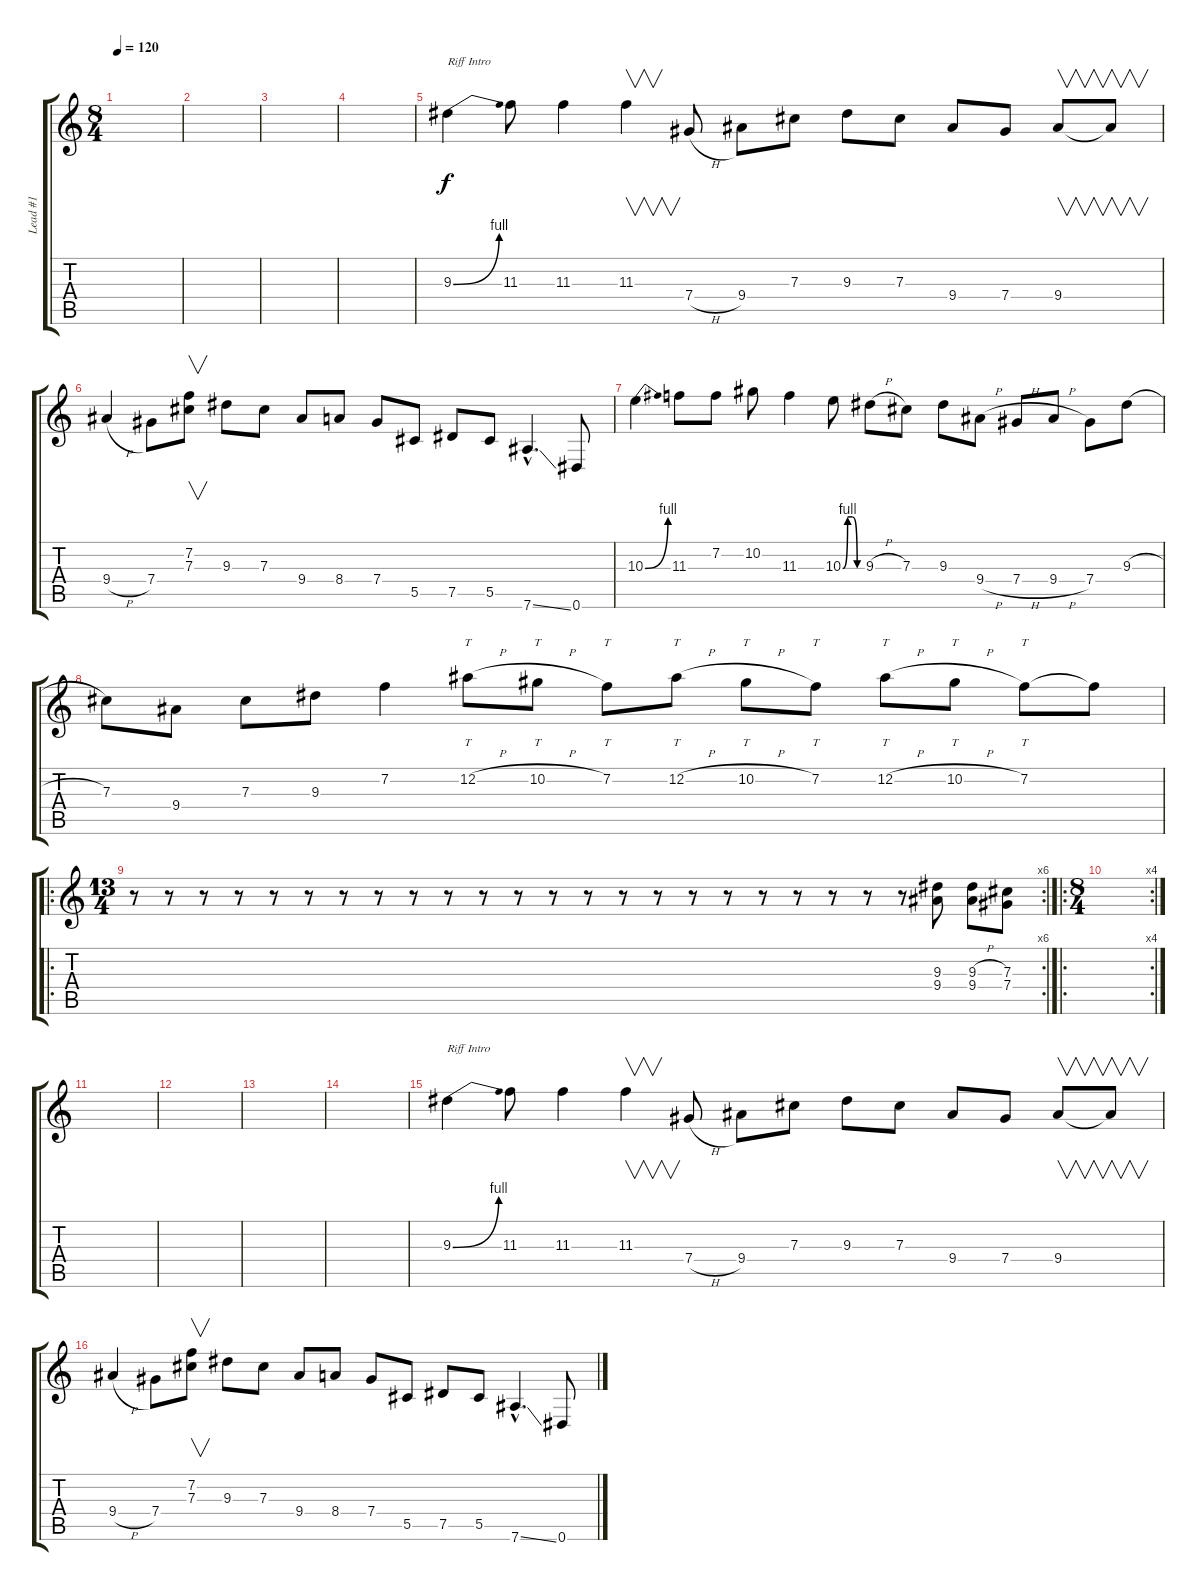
\track ("Lead #1" "Lead #1") {instrument overdrivenguitar}
\staff {score tabs}
\tuning (Eb4 Bb3 Gb3 Db3 Ab2 Eb2) {hide}
\ts (8 4)
\tempo 120
\clef g2
\ks c
|
|
|
|
9.3{be (bend 0 0 60 4)}.4{txt "Riff Intro"} 11.3.8 11.3.4 11.3.4{v} 7.4{h}.8 9.4.8 7.3.8 9.3.8 7.3.8 9.4.8 7.4.8 9.4.8{v} 9.4{t}.8{v} |
9.4{h}.4 7.4.8 (7.2 7.3).8{v} 9.3.8 7.3.8 9.4.8 8.4.8 7.4.8 5.5.8 7.5.8 5.5.8 7.6{ss hac}.4{d} 0.6.8 |
10.3{be (bend 0 0 60 4)}.4 11.3.8 7.2.8 10.2.8 11.3.4 10.3{be (custom 0 0 15 4 30 4 45 0 60 0)}.8 9.3{h}.8 7.3.8 9.3.8 9.4{h}.8 7.4{h}.8 9.4{h}.8 7.4.8 9.3{h}.8 |
7.3.8 9.4.8 7.3.8 9.3.8 7.2.4 12.2{h}.8{tt} 10.2{h}.8{tt} 7.2.8{tt} 12.2{h}.8{tt} 10.2{h}.8{tt} 7.2.8{tt} 12.2{h}.8{tt} 10.2{h}.8{tt} 7.2.8{tt} 7.2{t}.8 |
\ro
\rc 6
\ts (13 4)
r.8 r.8 r.8 r.8 r.8 r.8 r.8 r.8 r.8 r.8 r.8 r.8 r.8 r.8 r.8 r.8 r.8 r.8 r.8 r.8 r.8 r.8 r.8 (9.3 9.4).8 (9.3{h} 9.4{h}).8 (7.3 7.4).8 |
\ro
\rc 4
\ts (8 4)
|
|
|
|
|
9.3{be (bend 0 0 60 4)}.4{txt "Riff Intro"} 11.3.8 11.3.4 11.3.4{v} 7.4{h}.8 9.4.8 7.3.8 9.3.8 7.3.8 9.4.8 7.4.8 9.4.8{v} 9.4{t}.8{v} |
9.4{h}.4 7.4.8 (7.2 7.3).8{v} 9.3.8 7.3.8 9.4.8 8.4.8 7.4.8 5.5.8 7.5.8 5.5.8 7.6{ss hac}.4{d} 0.6.8
